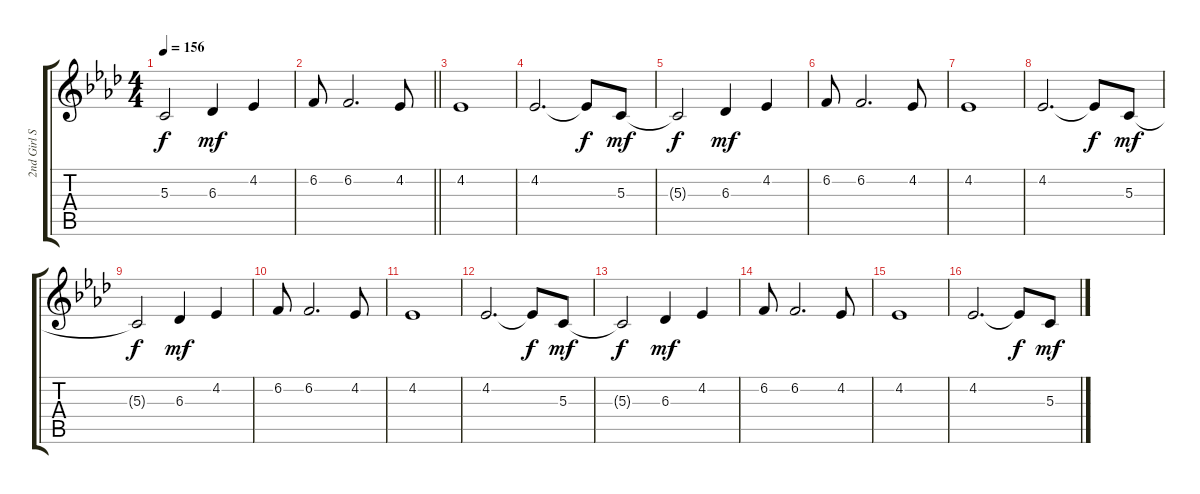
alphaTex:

\track ("2nd Girl Soprano" "2nd Girl S") {instrument choiraahs}
\staff {score tabs}
\tuning (E4 B3 G3 D3 A2 E2) {hide}
\ts (4 4)
\tempo 156
\clef g2
\ks fminor
5.3{t}.2{dy f} 6.3.4{dy mf} 4.2.4 |
\barLineRight lightlight
6.2.8 6.2.2{d} 4.2.8 |
4.2.1 |
4.2.2{d} 4.2{t}.8{dy f} 5.3.8{dy mf} |
5.3{t}.2{dy f} 6.3.4{dy mf} 4.2.4 |
6.2.8 6.2.2{d} 4.2.8 |
4.2.1 |
4.2.2{d} 4.2{t}.8{dy f} 5.3.8{dy mf} |
5.3{t}.2{dy f} 6.3.4{dy mf} 4.2.4 |
6.2.8 6.2.2{d} 4.2.8 |
4.2.1 |
4.2.2{d} 4.2{t}.8{dy f} 5.3.8{dy mf} |
5.3{t}.2{dy f} 6.3.4{dy mf} 4.2.4 |
6.2.8 6.2.2{d} 4.2.8 |
4.2.1 |
4.2.2{d} 4.2{t}.8{dy f} 5.3.8{dy mf}
